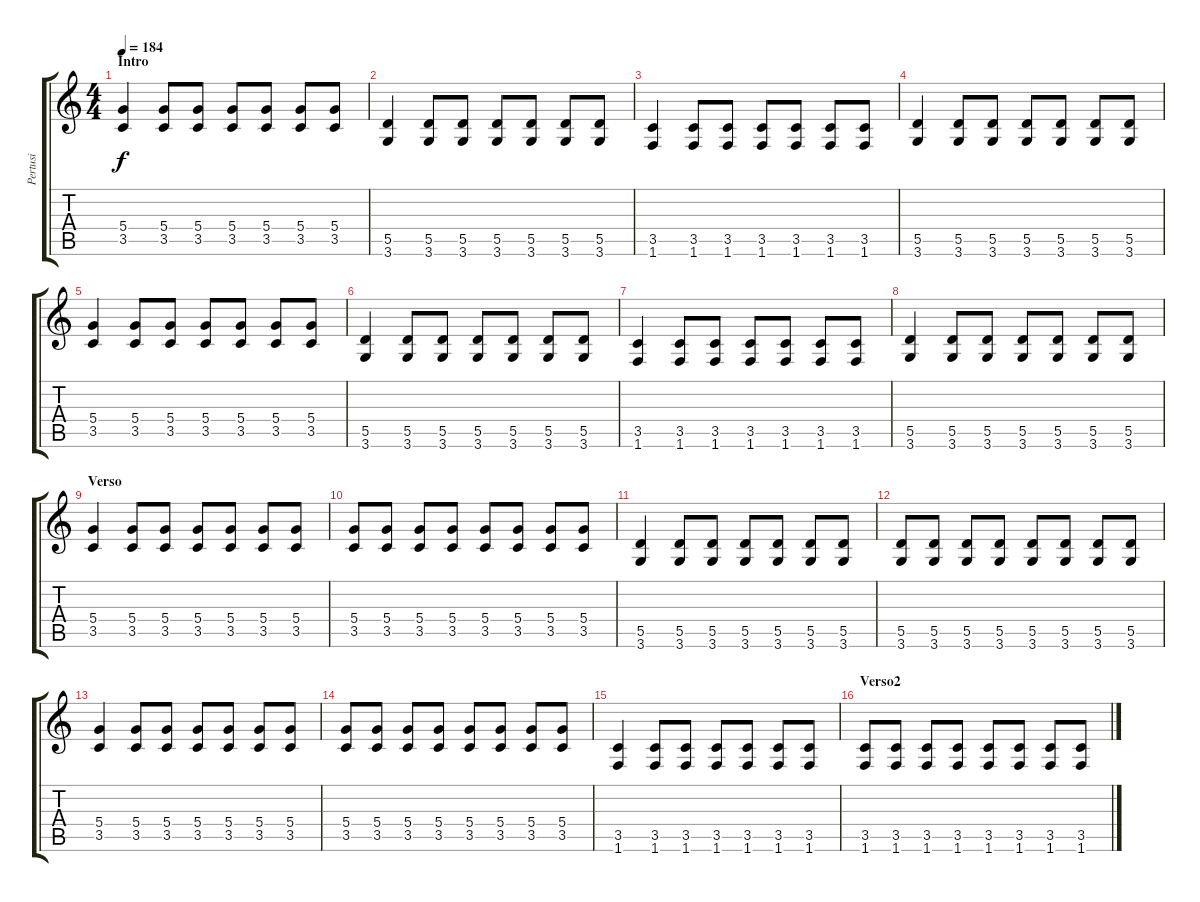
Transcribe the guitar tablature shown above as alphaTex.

\track ("Pertusi" "Pertusi") {instrument overdrivenguitar}
\staff {score tabs}
\tuning (E4 B3 G3 D3 A2 E2) {hide}
\ts (4 4)
\section ("" "Intro")
\tempo 184
\clef g2
\ks c
(5.4 3.5).4{dy f instrument overdrivenguitar} (5.4 3.5).8 (5.4 3.5).8 (5.4 3.5).8 (5.4 3.5).8 (5.4 3.5).8 (5.4 3.5).8 |
(5.5 3.6).4 (5.5 3.6).8 (5.5 3.6).8 (5.5 3.6).8 (5.5 3.6).8 (5.5 3.6).8 (5.5 3.6).8 |
(3.5 1.6).4 (3.5 1.6).8 (3.5 1.6).8 (3.5 1.6).8 (3.5 1.6).8 (3.5 1.6).8 (3.5 1.6).8 |
(5.5 3.6).4 (5.5 3.6).8 (5.5 3.6).8 (5.5 3.6).8 (5.5 3.6).8 (5.5 3.6).8 (5.5 3.6).8 |
(5.4 3.5).4 (5.4 3.5).8 (5.4 3.5).8 (5.4 3.5).8 (5.4 3.5).8 (5.4 3.5).8 (5.4 3.5).8 |
(5.5 3.6).4 (5.5 3.6).8 (5.5 3.6).8 (5.5 3.6).8 (5.5 3.6).8 (5.5 3.6).8 (5.5 3.6).8 |
(3.5 1.6).4 (3.5 1.6).8 (3.5 1.6).8 (3.5 1.6).8 (3.5 1.6).8 (3.5 1.6).8 (3.5 1.6).8 |
(5.5 3.6).4 (5.5 3.6).8 (5.5 3.6).8 (5.5 3.6).8 (5.5 3.6).8 (5.5 3.6).8 (5.5 3.6).8 |
\section ("" "Verso")
(5.4 3.5).4 (5.4 3.5).8 (5.4 3.5).8 (5.4 3.5).8 (5.4 3.5).8 (5.4 3.5).8 (5.4 3.5).8 |
(5.4 3.5).8 (5.4 3.5).8 (5.4 3.5).8 (5.4 3.5).8 (5.4 3.5).8 (5.4 3.5).8 (5.4 3.5).8 (5.4 3.5).8 |
(5.5 3.6).4 (5.5 3.6).8 (5.5 3.6).8 (5.5 3.6).8 (5.5 3.6).8 (5.5 3.6).8 (5.5 3.6).8 |
(5.5 3.6).8 (5.5 3.6).8 (5.5 3.6).8 (5.5 3.6).8 (5.5 3.6).8 (5.5 3.6).8 (5.5 3.6).8 (5.5 3.6).8 |
(5.4 3.5).4 (5.4 3.5).8 (5.4 3.5).8 (5.4 3.5).8 (5.4 3.5).8 (5.4 3.5).8 (5.4 3.5).8 |
(5.4 3.5).8 (5.4 3.5).8 (5.4 3.5).8 (5.4 3.5).8 (5.4 3.5).8 (5.4 3.5).8 (5.4 3.5).8 (5.4 3.5).8 |
(3.5 1.6).4 (3.5 1.6).8 (3.5 1.6).8 (3.5 1.6).8 (3.5 1.6).8 (3.5 1.6).8 (3.5 1.6).8 |
\section ("" "Verso2")
(3.5 1.6).8 (3.5 1.6).8 (3.5 1.6).8 (3.5 1.6).8 (3.5 1.6).8 (3.5 1.6).8 (3.5 1.6).8 (3.5 1.6).8
